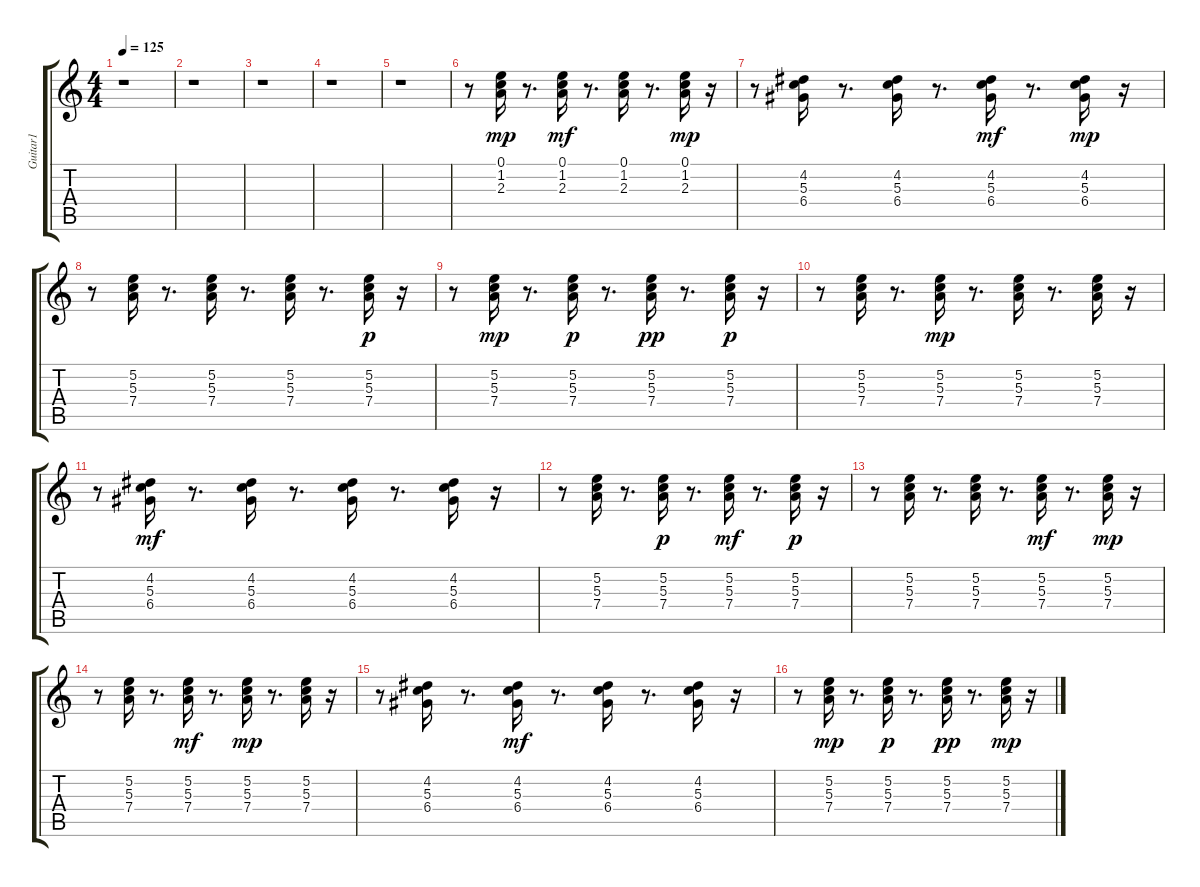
\track ("Guitar1" "Guitar1") {instrument overdrivenguitar}
\staff {score tabs}
\tuning (E4 B3 G3 D3 A2 E2) {hide}
\ts (4 4)
\tempo 125
\clef g2
\ks c
r.1{dy mp instrument overdrivenguitar} |
r.1 |
r.1 |
r.1 |
r.1 |
r.8 (0.1 1.2 2.3).16 r.8{d} (0.1 1.2 2.3).16{dy mf} r.8{d} (0.1 1.2 2.3).16 r.8{d} (0.1 1.2 2.3).16{dy mp} r.16 |
r.8 (4.2 5.3 6.4).16 r.8{d} (4.2 5.3 6.4).16 r.8{d} (4.2 5.3 6.4).16{dy mf} r.8{d} (4.2 5.3 6.4).16{dy mp} r.16 |
r.8 (5.2 5.3 7.4).16 r.8{d} (5.2 5.3 7.4).16 r.8{d} (5.2 5.3 7.4).16 r.8{d} (5.2 5.3 7.4).16{dy p} r.16 |
r.8 (5.2 5.3 7.4).16{dy mp} r.8{d} (5.2 5.3 7.4).16{dy p} r.8{d} (5.2 5.3 7.4).16{dy pp} r.8{d} (5.2 5.3 7.4).16{dy p} r.16 |
r.8 (5.2 5.3 7.4).16 r.8{d} (5.2 5.3 7.4).16{dy mp} r.8{d} (5.2 5.3 7.4).16 r.8{d} (5.2 5.3 7.4).16 r.16 |
r.8 (4.2 5.3 6.4).16{dy mf} r.8{d} (4.2 5.3 6.4).16 r.8{d} (4.2 5.3 6.4).16 r.8{d} (4.2 5.3 6.4).16 r.16 |
r.8 (5.2 5.3 7.4).16 r.8{d} (5.2 5.3 7.4).16{dy p} r.8{d} (5.2 5.3 7.4).16{dy mf} r.8{d} (5.2 5.3 7.4).16{dy p} r.16 |
r.8 (5.2 5.3 7.4).16 r.8{d} (5.2 5.3 7.4).16 r.8{d} (5.2 5.3 7.4).16{dy mf} r.8{d} (5.2 5.3 7.4).16{dy mp} r.16 |
r.8 (5.2 5.3 7.4).16 r.8{d} (5.2 5.3 7.4).16{dy mf} r.8{d} (5.2 5.3 7.4).16{dy mp} r.8{d} (5.2 5.3 7.4).16 r.16 |
r.8 (4.2 5.3 6.4).16 r.8{d} (4.2 5.3 6.4).16{dy mf} r.8{d} (4.2 5.3 6.4).16 r.8{d} (4.2 5.3 6.4).16 r.16 |
r.8 (5.2 5.3 7.4).16{dy mp} r.8{d} (5.2 5.3 7.4).16{dy p} r.8{d} (5.2 5.3 7.4).16{dy pp} r.8{d} (5.2 5.3 7.4).16{dy mp} r.16
